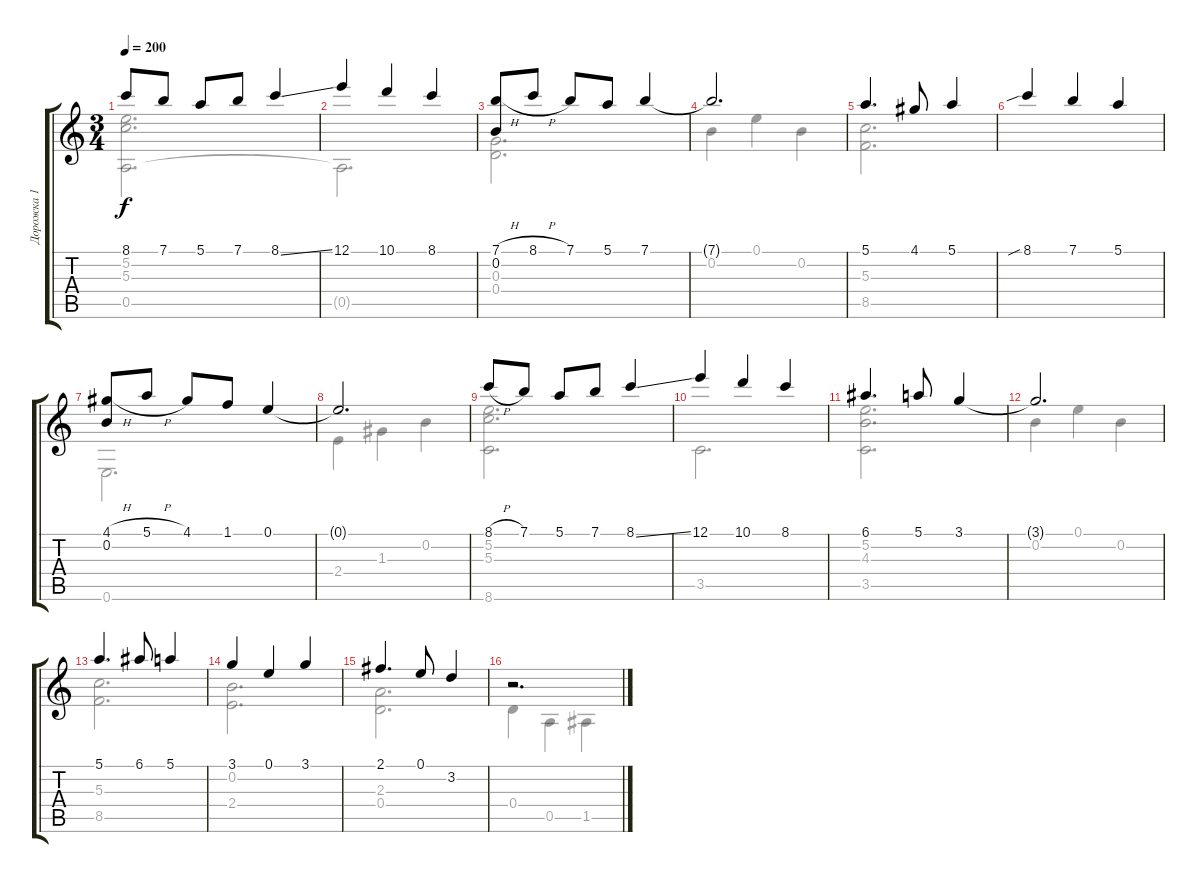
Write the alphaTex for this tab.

\track ("Дорожка 1" "Дорожка 1") {instrument acousticguitarnylon}
\staff {score tabs}
\tuning (E4 B3 G3 D3 A2 E2) {hide}
\voice
\ts (3 4)
\tempo 200
\clef g2
\ks c
8.1.8{dy f} 7.1.8 5.1.8 7.1.8 8.1{ss}.4 |
12.1.4 10.1.4 8.1.4 |
(7.1{h} 0.2).8 8.1{h}.8 7.1.8 5.1.8 7.1.4 |
7.1{t}.2{d} |
5.1.4{d} 4.1.8 5.1.4 |
8.1{sib}.4{beam Up} 7.1.4{beam Up} 5.1.4{beam Up} |
(4.1{h} 0.2).8 5.1{h}.8 4.1.8 1.1.8 0.1.4 |
0.1{t}.2{d} |
8.1{h}.8 7.1.8 5.1.8 7.1.8 8.1{ss}.4 |
12.1.4 10.1.4 8.1.4 |
6.1.4{d} 5.1.8 3.1.4 |
3.1{t}.2{d} |
5.1.4{d} 6.1.8 5.1.4 |
3.1.4 0.1.4 3.1.4 |
2.1.4{d} 0.1.8 3.2.4 |
r.2{d}
\voice
\clef g2
\ottava regular
\simile none
\ks c
(5.2 5.3 0.5).2{d dy f} |
0.5{t}.2{d} |
(0.3 0.4).2{d} |
0.2.4 0.1.4 0.2.4 |
(5.3 8.5).2{d} |
|
0.6.2{d} |
2.4.4 1.3.4 0.2.4 |
(5.2 5.3 8.6).2{d} |
3.5.2{d} |
(5.2 4.3 3.5).2{d} |
0.2.4 0.1.4 0.2.4 |
(5.3 8.5).2{d} |
(0.2 2.4).2{d} |
(2.3 0.4).2{d} |
0.4.4 0.5.4 1.5.4
